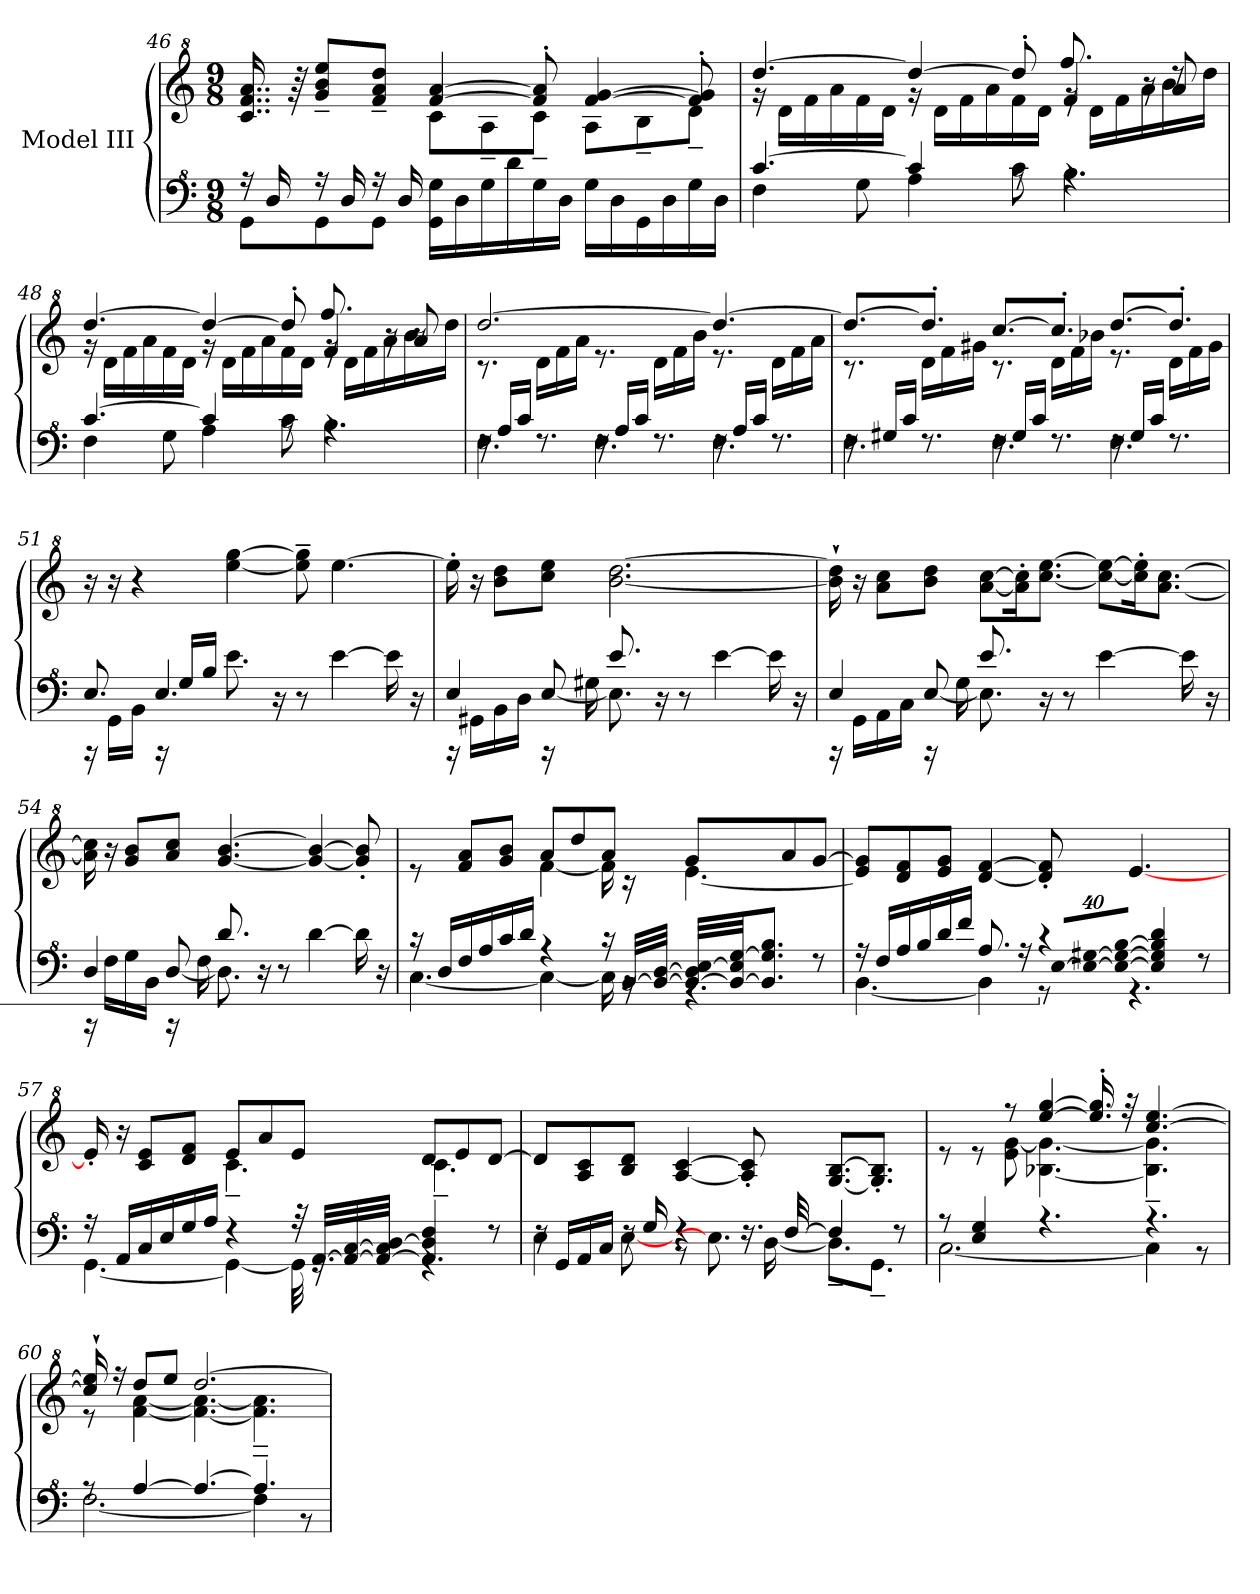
**kern	**kern
*part1	*part1
*staff2	*staff1
*I"Model III	*
!!LO:PB:g=z
*clefF^4	*clefG^2
*k[]	*k[]
*M9/8	*M9/8
=46	=46
*^	*^
16r	8G\L	16..cc/ 16..ff/ 16..aa/	4.ryy
16d/	.	.	.
.	.	64r	.
16r	8G\	8gg/~ 8bb/~ 8eee/~L	.
16d/	.	.	.
16r	8G\J	8ff/~ 8aa/~ 8ddd/~J	.
16d/	.	.	.
16G\ 16g\LL	2.ryy	[4ff/ [4aa/	8cc\L
16d\	.	.	.
16g\	.	.	8a~\
16dd\	.	.	.
16g\	.	8ff/]' 8aa/]'	8cc~\J
16d\JJ	.	.	.
16g\LL	.	[4ff/ [4gg/	8a\L
16d\	.	.	.
16G\	.	.	8b~\
16d\	.	.	.
16g\	.	8ff/]' 8gg/]'	8dd~\J
16d\JJ	.	.	.
=47	=47	=47	=47
*	*	*	*^
[4.cc/	4f\	[4.ddd/	16rgg	2.ryy
.	.	.	16dd\LL	.
.	.	.	16ff\	.
.	.	.	16aa\	.
.	8g\	.	16ff\	.
.	.	.	16dd\JJ	.
4cc/]	4a\	4ddd/_	16rgg	.
.	.	.	16dd\LL	.
.	.	.	16ff\	.
.	.	.	16aa\	.
8ra	8cc\	8ddd'/]	16ff\	.
.	.	.	16dd\JJ	.
4.ra	4.b\	4ff/	16rgg	8.fff/
.	.	.	16dd\LL	.
.	.	.	16ff\	.
.	.	.	16aa\	16r
.	.	8aa/	16bb\	8rddd
.	.	.	16ddd\JJ	.
!!LO:LB:g=z	!!	!!
=48	=48	=48	=48	=48
[4.cc/	4f\	[4.ddd/	16rgg	2.ryy
.	.	.	16dd\LL	.
.	.	.	16ff\	.
.	.	.	16aa\	.
.	8g\	.	16ff\	.
.	.	.	16dd\JJ	.
4cc/]	4a\	4ddd/_	16rgg	.
.	.	.	16dd\LL	.
.	.	.	16ff\	.
.	.	.	16aa\	.
8ra	8cc\	8ddd'/]	16ff\	.
.	.	.	16dd\JJ	.
4.ra	4.b\	4ff/	16rgg	8.fff/
.	.	.	16dd\LL	.
.	.	.	16ff\	.
.	.	.	16aa\	16r
.	.	8aa/	16bb\	8r
.	.	.	16ddd\JJ	.
*	*	*	*v	*v
=49	=49	=49	=49
16rf	4.f\	[2.ddd/	8.r
16a/LL	.	.	.
16cc/JJ	.	.	.
8.rf	.	.	16dd\LL
.	.	.	16ff\
.	.	.	16aa\JJ
16rf	4.f\	.	8.r
16a/LL	.	.	.
16cc/JJ	.	.	.
8.rf	.	.	16dd\LL
.	.	.	16ff\
.	.	.	16bb\JJ
16rf	4.f\	4.ddd/_	8.r
16a/LL	.	.	.
16cc/JJ	.	.	.
8.rf	.	.	16dd\LL
.	.	.	16ff\
.	.	.	16aa\JJ
!!LO:LB:g=z	!!
=50	=50	=50	=50
*	*	*MM96	*
16rf	4.f\	8.ddd/L_	8.r
16g#X/LL	.	.	.
16cc/JJ	.	.	.
*	*	*MM90	*
8.rf	.	8.ddd'/J]	16dd\LL
.	.	.	16ff\
.	.	.	16gg#X\JJ
*	*	*MM84	*
16rf	4.f\	[8.ccc/L	8.r
16g#/LL	.	.	.
16cc/JJ	.	.	.
*	*	*MM78	*
8.rf	.	8.ccc'/J]	16dd\LL
.	.	.	16ff\
.	.	.	16bb-X\JJ
*	*	*MM72	*
16rf	4.f\	[8.ddd/L	8.r
16g#/LL	.	.	.
16cc/JJ	.	.	.
*	*	*MM58	*
8.rf	.	8.ddd'/J]	16dd\LL
*	*	*MM51	*
.	.	.	16ff\
*	*	*MM36	*
.	.	.	16gg#\JJ
*	*	*v	*v
=51	=51	=51
*	*	*MM54
16rAA	8.e/	16r
*	*	*MM80
16G\LL	.	16r
16B\JJ	.	4r
16rAA	4.e/	.
16g/LL	.	.
16b/JJ	.	.
8.ee\	.	[4eee\ [4ggg\
16r	2ryy	.
8r	.	8eee\]~ 8ggg\]~
[4ee\	.	[4.eee\
16ee\]	.	.
16r	16ryy	.
!!LO:LB:g=z
=52	=52	=52
*	*	*MM81
16rAA	4e/	16eee'\]
16G#X\LL	.	16r
16B\	.	8bb\ 8ddd\L
16d\JJ	.	.
16rAA	[8e/	8ccc\ 8eee\J
16g#X\	.	.
8.ee/	8.e\]	[2.bb\ [2.ddd\
16r	2ryy	.
8r	.	.
[4ee\	.	.
16ee\]	.	.
16r	16ryy	.
=53	=53	=53
*	*	*MM83
16rAA	4e/	16bb\]` 16ddd\]`
16G\LL	.	16r
16A\	.	8aa\ 8ccc\L
16c\JJ	.	.
16rAA	[8e/	8bb\ 8ddd\J
16g\	.	.
8.ee/	8.e\]	[8aa\ [8ccc\L
.	.	16aa\]' 16ccc\]'K
16r	2ryy	[8.ccc\ [8.eee\J
8r	.	.
[4ee\	.	8ccc\_ 8eee\_L
.	.	16ccc\]' 16eee\]'K
.	.	[8.aa\ [8.ccc\J
16ee\]	.	.
16r	16ryy	.
!!LO:LB:g=z
=54	=54	=54
16rAA	4d/	16aa\] 16ccc\]
16f\LL	.	16r
16g\	.	8gg/ 8bb/L
16B\JJ	.	.
16rAA	[8d/	8aa/ 8ccc/J
16f\	.	.
8.dd/	8.d\]	[4.gg/ [4.bb/
16r	2ryy	.
8r	.	.
*	*	*MM72
[4dd\	.	4gg/_ 4bb/_
16dd\]	.	8gg/]' 8bb/]'
16r	16ryy	.
=55	=55	=55
*	*	*MM92
*	*	*^
16r	[4.c\	8ree	4.ryy
16d/LL	.	.	.
16f/	.	8ff/ 8aa/L	.
16a/	.	.	.
16cc/	.	8gg/ 8bb/J	.
16dd/JJ	.	.	.
4r	4c\_	8aa/L	[4ff\
.	.	8ddd/	.
16r	16c\]	8aa/J	16ff\]
[32B/LLL	16rB	.	16r
32B/_ [32d/JJJ	.	.	.
32B/_ 32d/] [32e/LLL	4.rG	8gg/L	[4.ee\
32B/_ 32e/] [32g/JJ	.	.	.
8.B/] 8.g/] 8.b/J	.	.	.
.	.	8aa/	.
8r	.	[8gg/J	.
*	*	*v	*v
!!LO:PB:g=z
=56	=56	=56
16r	[4.B\	8ee/] 8gg/]L
16f/LL	.	.
16a/	.	8dd/ 8ff/
16b/	.	.
16dd/	.	8ee/ 8gg/J
16ff/JJ	.	.
8.a/	4B\]	[4dd/ [4ff/
16r	.	.
!LO:N:vis=32	!	!
960%17r	8r	8dd/]' 8ff/]'
!LO:N:vis=16	!	!
[640%23e/LL	.	.
!LO:N:vis=16	!	!
640%23e/_ [640%23g#X/	.	.
!LO:N:vis=16	!	!
640%23e/_ 640%23g#/_ [640%23b/JJ	.	.
*	*	*MM87
.	4.r	[4.ee/
4e/] 4g#/] 4b/] 4dd/	.	.
8r	.	.
.	1920ryy	1920ryy
=57	=57	=57
*	*	*MM92
*	*	*^
16r	[4.G\	16ee'/]	4.ryy
16A/LL	.	16r	.
16c/	.	8cc/ 8ee/L	.
16e/	.	.	.
16g/	.	8dd/ 8ff/J	.
16a/JJ	.	.	.
4r	4G\_	8ee/L	4.cc~\
.	.	8aa/	.
32r	32G\]	8ee/J	.
[32A/LLL	16.rG	.	.
32A/_ [32c/	.	.	.
32A/_ 32c/] [32d/JJJ	.	.	.
4A/] 4d/] 4f/	4.rG	8dd/L	4.cc~\
.	.	8ee/	.
8r	.	[8dd/J	.
*	*	*v	*v
!!LO:LB:g=z
=58	=58	=58
16rf	4e\	8dd/L]
16G/LL	.	.
16A/	.	8a/ 8cc/
16c/JJ	.	.
16rf	[8e\	8b/ 8dd/J
16g/	.	.
4rf	8r	[4a/ [4cc/
.	8.e\]	.
16.rf	.	8a/]' 8cc/]'
.	[16d\	.
[32f/	.	.
*	*	*MM69
4f/]	8.d~\L]	[8.g/ [8.b/L
*	*	*MM60
.	8.G~\J	8.g/]' 8.b/]'J
8rf	.	.
=59	=59	=59
*	*	*MM80
*	*	*^
8r	[2.c\	8ree	4ryy
4e/ 4g/	.	8ree	.
.	.	8r	8ee\ [8gg\
4.r	.	[4eee/ [4ggg/	[4.b-X\ 4.gg\_
.	.	16.eee/]' 16.ggg/]'	.
.	.	32r	.
4.r	4c\]	[4.ccc/ [4.eee/	4.b-\]~ 4.gg\]~
.	8r	.	.
=60	=60	=60	=60
8ra	[2.f\	16ccc/]` 16eee/]`	8r
.	.	16r	.
[4a/	.	8ddd/L	[4ff\ [4aa\
.	.	8eee/J	.
4.a/_	.	[2.ddd/	4.ff\_ 4.aa\_
4.a~/]	4f\]	.	4.ff\]~ 4.aa\]~
.	8r	.	.
*v	*v	*	*
*	*v	*v
=	=
*-	*-
